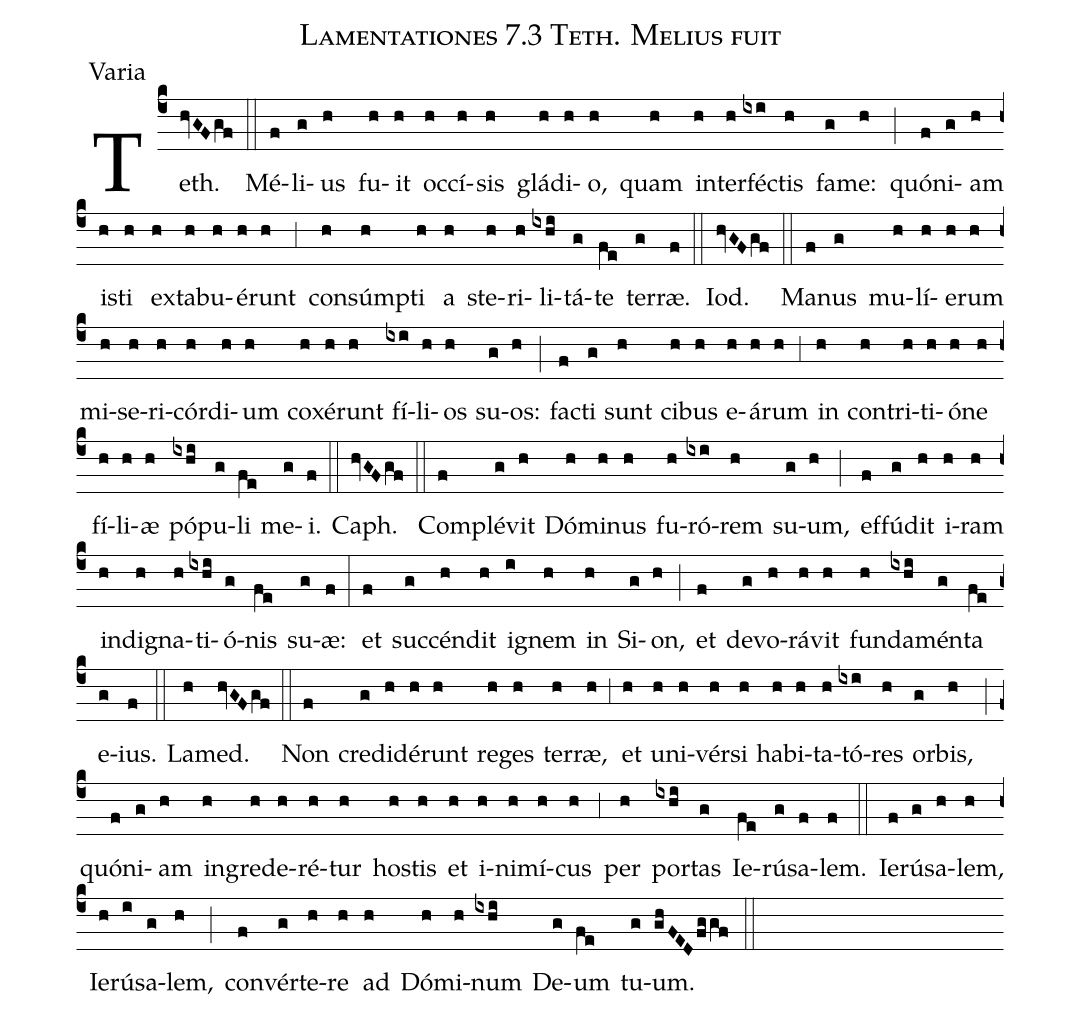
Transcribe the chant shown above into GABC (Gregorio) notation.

name:Lamentationes 7.3 Teth. Melius fuit;
office-part:Varia;
%%
(c4)Teth.(hvGFgf) (::) Mé(f)li(g)us(h) fu(h)it(h) oc(h)cí(h)sis(h) glá(h)di(h)o,(h) quam(h) in(h)ter(h)fé(ixi)ctis(h) fa(g)me:(h) (;) quó(f)ni(g)am(h) i(h)sti(h) ex(h)ta(h)bu(h)é(h)runt(h) (,3) con(h)súm(h)pti(h) a(h) ste(h)ri(h)li(ixhi)tá(g)te(fe) ter(g)ræ.(f) (::)

Iod.(hvGFgf) (::) Ma(f)nus(g) mu(h)lí(h)e(h)rum(h) mi(h)se(h)ri(h)cór(h)di(h)um(h) co(h)xé(h)runt(h) fí(ixi)li(h)os(h) su(g)os:(h) (;) fa(f)cti(g) sunt(h) ci(h)bus(h) e(h)á(h)rum(h) (,3) in(h) con(h)tri(h)ti(h)ó(h)ne(h) fí(h)li(h)æ(h) pó(ixhi)pu(g)li(fe) me(g)i.(f) (::)

Caph.(hvGFgf) (::) Com(f)plé(g)vit(h) Dó(h)mi(h)nus(h) fu(h)ró(ixi)rem(h) su(g)um,(h) (;) ef(f)fú(g)dit(h) i(h)ram(h) in(h)di(h)gna(h)ti(ixhi)ó(g)nis(fe) su(g)æ:(f) (:) et(f) suc(g)cén(h)dit(h) i(i)gnem(h) in(h) Si(g)on,(h) (;) et(f) de(g)vo(h)rá(h)vit(h) fun(h)da(ixhi)mén(g)ta(fe) e(g)ius.(f) (::)

La(h)med.(hvGFgf) (::) Non(f) cre(g)di(h)dé(h)runt(h) re(h)ges(h) ter(h)ræ,(h) (,3) et(h) u(h)ni(h)vér(h)si(h) ha(h)bi(h)ta(h)tó(ixi)res(h) or(g)bis,(h) (;) quó(f)ni(g)am(h) in(h)gre(h)de(h)ré(h)tur(h) ho(h)stis(h) et(h) i(h)ni(h)mí(h)cus(h) (,3) per(h) por(ixhi)tas(g) Ie(fe)rú(g)sa(f)lem.(f) (::)

%%1965: Ie(f)rú(g)sa(h)lem,(i) Ie(h)rú(g)sa(h)lem,(h) (;)

%%1949:

Ie(f)rú(g)sa(h)lem,(h) Ie(h)rú(i)sa(g)lem,(h) (;)

 con(f)vér(g)te(h)re(h) ad(h) Dó(h)mi(h)num(ixhi) De(g)um(fe) tu(g)um.(gh/FEDfggf) (::)
